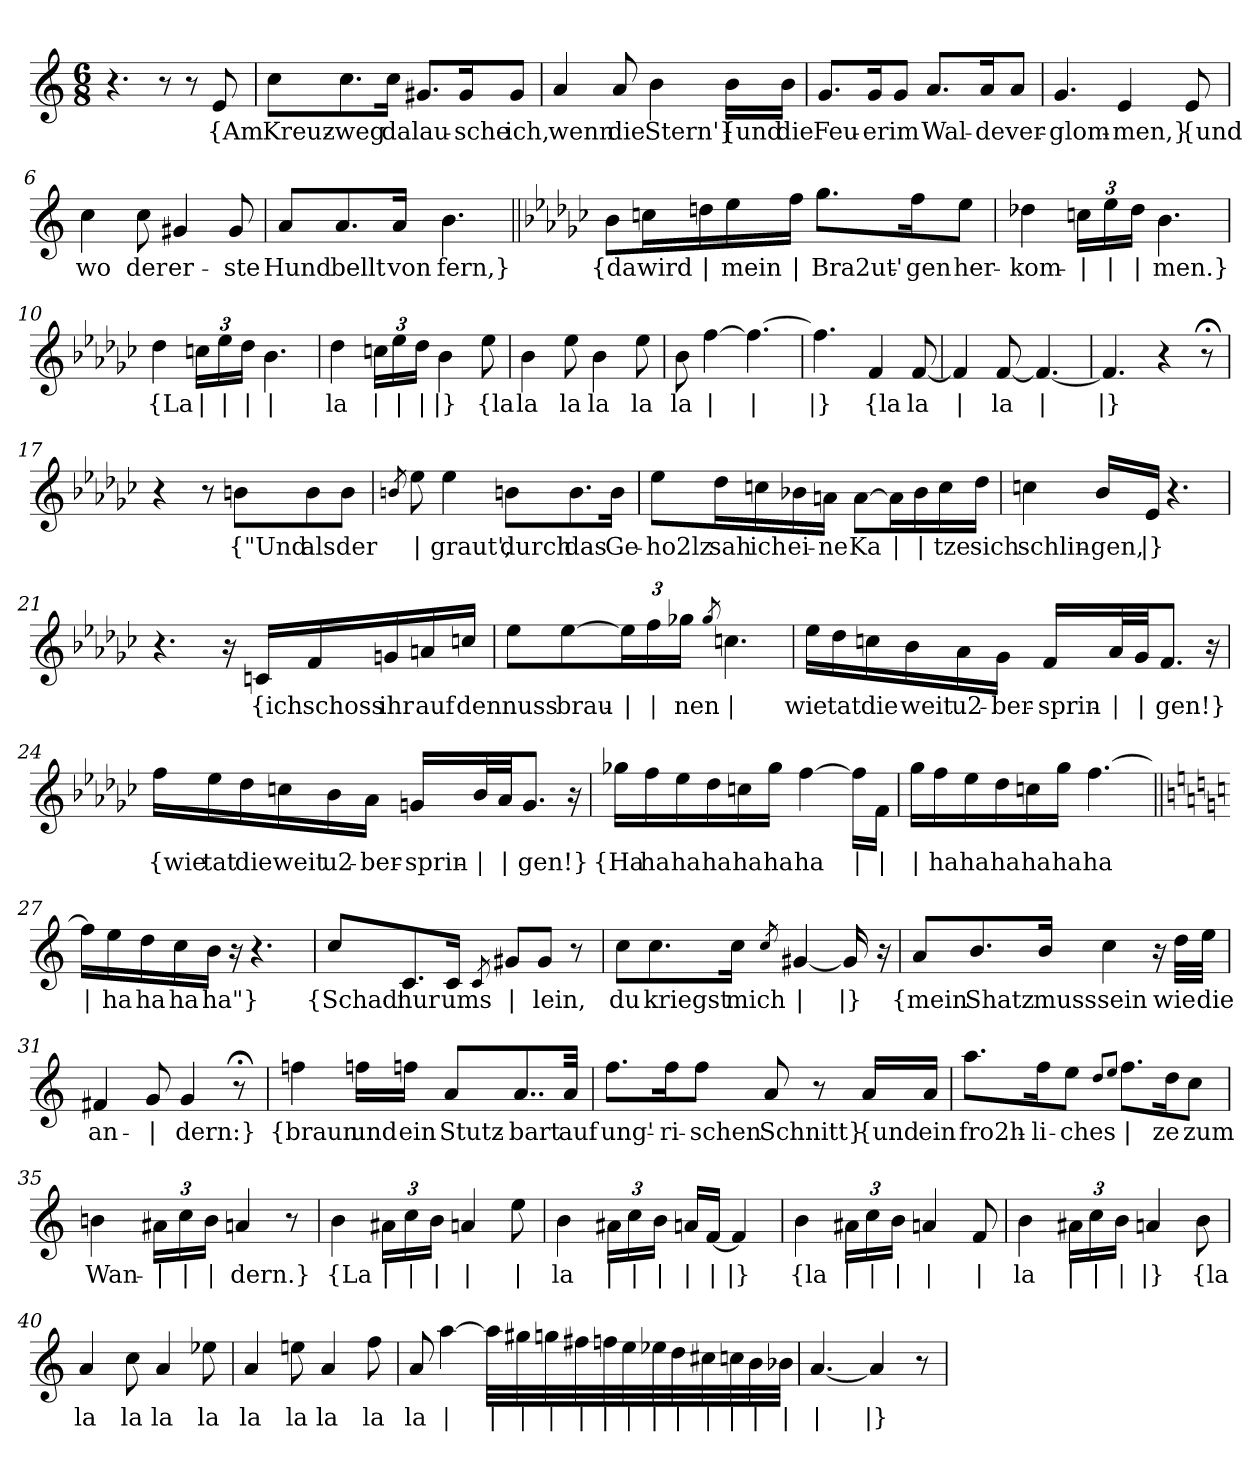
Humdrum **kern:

**kern	**text
*part1	*part1
*staff1	*staff1
*clefG2	*
*k[]	*
*M6/8	*
=1	=1
4.r	.
8r	.
8r	.
!	!LO:LY:b
8e/	{Am
=2	=2
!	!LO:LY:b
8cc\L	Kreuz-
!	!LO:LY:b
8.cc\	-weg
!	!LO:LY:b
16cc\Jk	da
!	!LO:LY:b
8.g#X/L	lau-
!	!LO:LY:b
16g#/K	-sche
!	!LO:LY:b
8g#/J	ich,
=3	=3
!	!LO:LY:b
4a/	wenn
!	!LO:LY:b
8a/	die
!	!LO:LY:b
4b\	Stern'}
!	!LO:LY:b
16b\LL	{und
!	!LO:LY:b
16b\JJ	die
=4	=4
!	!LO:LY:b
8.g/L	Feu-
!	!LO:LY:b
16g/K	-er
!	!LO:LY:b
8g/J	im
!	!LO:LY:b
8.a/L	Wal-
!	!LO:LY:b
16a/K	-de
!	!LO:LY:b
8a/J	ver-
!!LO:LB:g=z
=5	=5
!	!LO:LY:b
4.g/	-glom-
!	!LO:LY:b
4e/	-men,}
!	!LO:LY:b
8e/	{und
=6	=6
!	!LO:LY:b
4cc\	wo
!	!LO:LY:b
8cc\	der
!	!LO:LY:b
4g#X/	er-
!	!LO:LY:b
8g#/	-ste
=7	=7
!	!LO:LY:b
8a/L	Hund
!	!LO:LY:b
8.a/	bellt
!	!LO:LY:b
16a/Jk	von
!	!LO:LY:b
4.b\	fern,}
!!LO:LB:g=z
=8||	=8||
*k[b-e-a-d-g-c-]	*
!	!LO:LY:b
8b-\L	{da
!	!LO:LY:b
16ccn\L	wird
!	!LO:LY:b
16ddn\	|
!	!LO:LY:b
16ee-\	mein
!	!LO:LY:b
16ff\JJ	|
!	!LO:LY:b
8.gg-\L	Bra2ut'-
!	!LO:LY:b
16ff\K	-gen
!	!LO:LY:b
8ee-\J	her-
=9	=9
!	!LO:LY:b
4dd-X\	-kom-
*Xbrackettup	*
!	!LO:LY:b
24ccn\LL	|
!	!LO:LY:b
24ee-\	|
!	!LO:LY:b
24dd-\JJ	|
!	!LO:LY:b
4.b-\	-men.}
=10	=10
!	!LO:LY:b
4dd-\	{La
!	!LO:LY:b
24ccn\LL	|
!	!LO:LY:b
24ee-\	|
!	!LO:LY:b
24dd-\JJ	|
!	!LO:LY:b
4.b-\	|
=11	=11
!	!LO:LY:b
4dd-\	la
!	!LO:LY:b
24ccn\LL	|
!	!LO:LY:b
24ee-\	|
!	!LO:LY:b
24dd-\JJ	|
!	!LO:LY:b
4b-\	|}
!	!LO:LY:b
8ee-\	{la
=12	=12
!	!LO:LY:b
4b-\	la
!	!LO:LY:b
8ee-\	la
!	!LO:LY:b
4b-\	la
!	!LO:LY:b
8ee-\	la
!!LO:LB:g=z
=13	=13
!	!LO:LY:b
8b-\	la
!	!LO:LY:b
[4ff\	|
!	!LO:LY:b
4.ff\_	|
=14	=14
!	!LO:LY:b
4.ff\]	|}
!	!LO:LY:b
4f/	{la
!	!LO:LY:b
[8f/	la
=15	=15
!	!LO:LY:b
4f/]	|
!	!LO:LY:b
[8f/	la
!	!LO:LY:b
4.f/_	|
=16	=16
!	!LO:LY:b
4.f/]	|}
4r	.
8r;<	.
=17	=17
4r	.
8r	.
!	!LO:LY:b
8bn\L	{"Und
!	!LO:LY:b
8b\	als
!	!LO:LY:b
8b\J	der
=18	=18
8qbn/	.
!	!LO:LY:b
8ee-\	|
!	!LO:LY:b
4ee-\	graut',
!	!LO:LY:b
8b\L	durch
!	!LO:LY:b
8.b\	das
!	!LO:LY:b
16b\Jk	Ge-
!!LO:LB:g=z
=19	=19
!	!LO:LY:b
8ee-\L	-ho2lz
!	!LO:LY:b
16dd-\L	sah
!	!LO:LY:b
16ccn\	ich
!	!LO:LY:b
16b-X\	ei-
!	!LO:LY:b
16an\JJ	-ne
!	!LO:LY:b
[8a\L	Ka
!	!LO:LY:b
16a\L]	|
!	!LO:LY:b
16b-\	|
!	!LO:LY:b
16cc\	-tze
!	!LO:LY:b
16dd-\JJ	sich
=20	=20
!	!LO:LY:b
4ccn\	schlin-
!	!LO:LY:b
16b-/LL	-gen,
!	!LO:LY:b
16e-/JJ	|}
4.r	.
=21	=21
4.r	.
16r	.
!	!LO:LY:b
16cn/LL	{ich
!	!LO:LY:b
16f/	schoss
!	!LO:LY:b
16gn/	ihr
!	!LO:LY:b
16an/	auf
!	!LO:LY:b
16ccn/JJ	den
!!LO:LB:g=z
=22	=22
!	!LO:LY:b
8ee-\L	nuss
!	!LO:LY:b
[8ee-\	brau-
!	!LO:LY:b
24ee-\L]	|
!	!LO:LY:b
24ff\	|
!	!LO:LY:b
24gg-X\JJ	-nen
8qgg-/	.
!	!LO:LY:b
4.ccn\	|
=23	=23
!	!LO:LY:b
16ee-\LL	wie
!	!LO:LY:b
16dd-\	tat
!	!LO:LY:b
16ccn\	die
!	!LO:LY:b
16b-\	weit
!	!LO:LY:b
16a-\	u2-
!	!LO:LY:b
16g-\JJ	-ber-
!	!LO:LY:b
16f/LL	-sprin-
!	!LO:LY:b
32a-/L	|
!	!LO:LY:b
32g-/JJ	|
!	!LO:LY:b
8.f/J	-gen!}
16r	.
!!LO:LB:g=z
=24	=24
!	!LO:LY:b
16ff\LL	{wie
!	!LO:LY:b
16ee-\	tat
!	!LO:LY:b
16dd-\	die
!	!LO:LY:b
16ccn\	weit
!	!LO:LY:b
16b-\	u2-
!	!LO:LY:b
16a-\JJ	-ber-
!	!LO:LY:b
16gn/LL	-sprin-
!	!LO:LY:b
32b-/L	|
!	!LO:LY:b
32a-/JJ	|
!	!LO:LY:b
8.g/J	-gen!}
16r	.
=25	=25
!	!LO:LY:b
16gg-X\LL	{Ha
!	!LO:LY:b
16ff\	ha
!	!LO:LY:b
16ee-\	ha
!	!LO:LY:b
16dd-\	ha
!	!LO:LY:b
16ccn\	ha
!	!LO:LY:b
16gg-\JJ	ha
!	!LO:LY:b
[4ff\	ha
!	!LO:LY:b
16ff\LL]	|
!	!LO:LY:b
16f\JJ	|
=26	=26
!	!LO:LY:b
16gg-\LL	|
!	!LO:LY:b
16ff\	ha
!	!LO:LY:b
16ee-\	ha
!	!LO:LY:b
16dd-\	ha
!	!LO:LY:b
16ccn\	ha
!	!LO:LY:b
16gg-\JJ	ha
!	!LO:LY:b
[4.ff\	ha
!!LO:LB:g=z
=27||	=27||
*k[]	*
!	!LO:LY:b
16ff\LL]	|
!	!LO:LY:b
16ee\	ha
!	!LO:LY:b
16dd\	ha
!	!LO:LY:b
16cc\	ha
!	!LO:LY:b
16b\JJ	ha"}
16r	.
4.r	.
=28	=28
!	!LO:LY:b
8cc/L	{Schad'
!	!LO:LY:b
8.c/	nur
!	!LO:LY:b
16c/Jk	ums
8qc/	.
!	!LO:LY:b
8g#X/L	|
!	!LO:LY:b
8g#/J	-lein,
8r	.
=29	=29
!	!LO:LY:b
8cc\L	du
!	!LO:LY:b
8.cc\	kriegst
!	!LO:LY:b
16cc\Jk	mich
8qcc/	.
!	!LO:LY:b
[4g#X/	|
!	!LO:LY:b
16g#/]	|}
16r	.
=30	=30
!	!LO:LY:b
8a/L	{mein
!	!LO:LY:b
8.b/	Shatz
!	!LO:LY:b
16b/Jk	muss
!	!LO:LY:b
4cc\	sein
16r	.
!	!LO:LY:b
32dd\LLL	wie
!	!LO:LY:b
32ee\JJJ	die
!!LO:LB:g=z
=31	=31
!	!LO:LY:b
4f#X/	an-
!	!LO:LY:b
8g/	|
!	!LO:LY:b
4g/	-dern:}
8r;<	.
=32	=32
!	!LO:LY:b
4ffn\	{braun
!	!LO:LY:b
16ffn\LL	und
!	!LO:LY:b
16ffn\JJ	ein
!	!LO:LY:b
8a/L	Stutz-
!	!LO:LY:b
8..a/	-bart
!	!LO:LY:b
32a/Jkk	auf
=33	=33
!	!LO:LY:b
8.ff\L	ung'-
!	!LO:LY:b
16ff\K	-ri-
!	!LO:LY:b
8ff\J	-schen
!	!LO:LY:b
8a/	Schnitt}
8r	.
!	!LO:LY:b
16a/LL	{und
!	!LO:LY:b
16a/JJ	ein
!!LO:LB:g=z
=34	=34
!	!LO:LY:b
8.aa\L	fro2h-
!	!LO:LY:b
16ff\K	-li-
!	!LO:LY:b
8ee\J	-ches
8qdd/L	.
8qee/J	.
!	!LO:LY:b
8.ff\L	|
!	!LO:LY:b
16dd\K	-ze
!	!LO:LY:b
8cc\J	zum
=35	=35
!	!LO:LY:b
4bn\	Wan-
!	!LO:LY:b
24a#X\LL	|
!	!LO:LY:b
24cc\	|
!	!LO:LY:b
24b\JJ	|
!	!LO:LY:b
4an/	-dern.}
8r	.
=36	=36
!	!LO:LY:b
4b\	{La
!	!LO:LY:b
24a#X\LL	|
!	!LO:LY:b
24cc\	|
!	!LO:LY:b
24b\JJ	|
!	!LO:LY:b
4an/	|
!	!LO:LY:b
8ee\	|
=37	=37
!	!LO:LY:b
4b\	la
!	!LO:LY:b
24a#X\LL	|
!	!LO:LY:b
24cc\	|
!	!LO:LY:b
24b\JJ	|
!	!LO:LY:b
16an/LL	|
!	!LO:LY:b
[16f/JJ	|
!	!LO:LY:b
4f/]	|}
=38	=38
!	!LO:LY:b
4b\	{la
!	!LO:LY:b
24a#X\LL	|
!	!LO:LY:b
24cc\	|
!	!LO:LY:b
24b\JJ	|
!	!LO:LY:b
4an/	|
!	!LO:LY:b
8f/	|
!!LO:PB:g=z
=39	=39
!	!LO:LY:b
4b\	la
!	!LO:LY:b
24a#X\LL	|
!	!LO:LY:b
24cc\	|
!	!LO:LY:b
24b\JJ	|
!	!LO:LY:b
4an/	|}
!	!LO:LY:b
8b\	{la
=40	=40
!	!LO:LY:b
4a/	la
!	!LO:LY:b
8cc\	la
!	!LO:LY:b
4a/	la
!	!LO:LY:b
8ee-X\	la
=41	=41
!	!LO:LY:b
4a/	la
!	!LO:LY:b
8een\	la
!	!LO:LY:b
4a/	la
!	!LO:LY:b
8ff\	la
=42	=42
!	!LO:LY:b
8a/	la
!	!LO:LY:b
[4aa\	|
!	!LO:LY:b
32aa\LLL]	|
!	!LO:LY:b
32gg#X\	|
!	!LO:LY:b
32ggn\	|
!	!LO:LY:b
32ff#X\	|
!	!LO:LY:b
32ffn\	|
!	!LO:LY:b
32ee\	|
!	!LO:LY:b
32ee-X\	|
!	!LO:LY:b
32dd\	|
!	!LO:LY:b
32cc#X\	|
!	!LO:LY:b
32ccn\	|
!	!LO:LY:b
32b\	|
!	!LO:LY:b
32b-X\JJJ	|
=43	=43
!	!LO:LY:b
[4.a/	|
!	!LO:LY:b
4a/]	|}
8r	.
=	=
*-	*-
